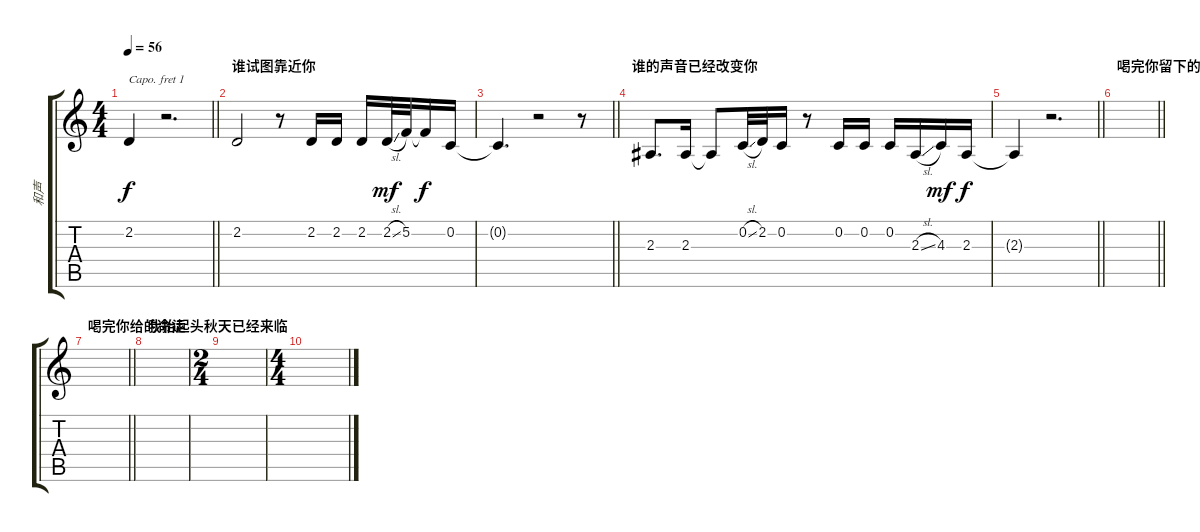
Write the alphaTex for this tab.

\track ("和声" "和声") {instrument lead6voice}
\staff {score tabs}
\capo 1
\tuning (E4 B3 G3 D3 A2 E2) {hide}
\ts (4 4)
\tempo 56
\clef g2
\barLineRight lightlight
\ks c
2.2{t}.4{dy f} r.2{d} |
\section ("" "谁试图靠近你")
2.2.2 r.8 2.2.16 2.2.16 2.2.16 2.2{sl}.32{dy mf} 5.2.32 5.2{t}.16{dy f} 0.2.16 |
\barLineRight lightlight
0.2{t}.4{d} r.2 r.8 |
\section ("" "谁的声音已经改变你")
2.3.8{d} 2.3.16 2.3{t}.8 0.2{sl}.32 2.2.32 0.2.16 r.8 0.2.16 0.2.16 0.2.16 2.3{sl}.16 4.3.16{dy mf} 2.3.16{dy f} |
\barLineRight lightlight
2.3{t}.4 r.2{d} |
\section ("" "喝完你留下的酒")
\barLineRight lightlight
|
\section ("" "喝完你给的命运")
\barLineRight lightlight
|
\section ("" "我抬起头秋天已经来临")
|
\ts (2 4)
|
\ts (4 4)
